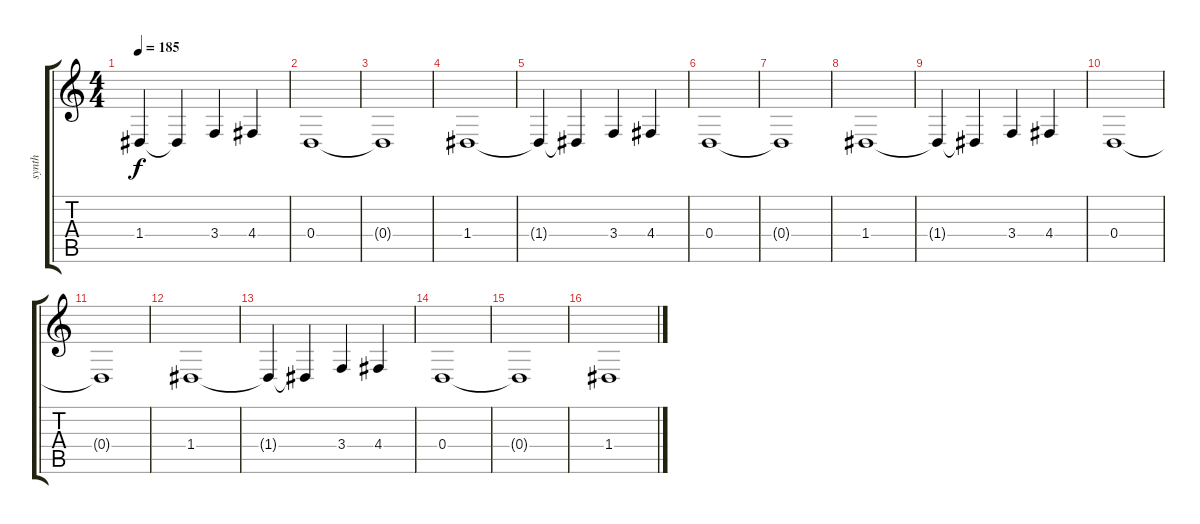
\track ("synth" "synth") {instrument pad4choir}
\staff {score tabs}
\tuning (E4 B3 G3 D3 A2 D2) {hide}
\ts (4 4)
\tempo 185
\clef g2
\ks c
1.4{t}.4{dy f} 1.4{t}.4 3.4.4 4.4.4 |
0.4.1 |
0.4{t}.1 |
1.4.1 |
1.4{t}.4 1.4{t}.4 3.4.4 4.4.4 |
0.4.1 |
0.4{t}.1 |
1.4.1 |
1.4{t}.4 1.4{t}.4 3.4.4 4.4.4 |
0.4.1 |
0.4{t}.1 |
1.4.1 |
1.4{t}.4 1.4{t}.4 3.4.4 4.4.4 |
0.4.1 |
0.4{t}.1 |
1.4.1
